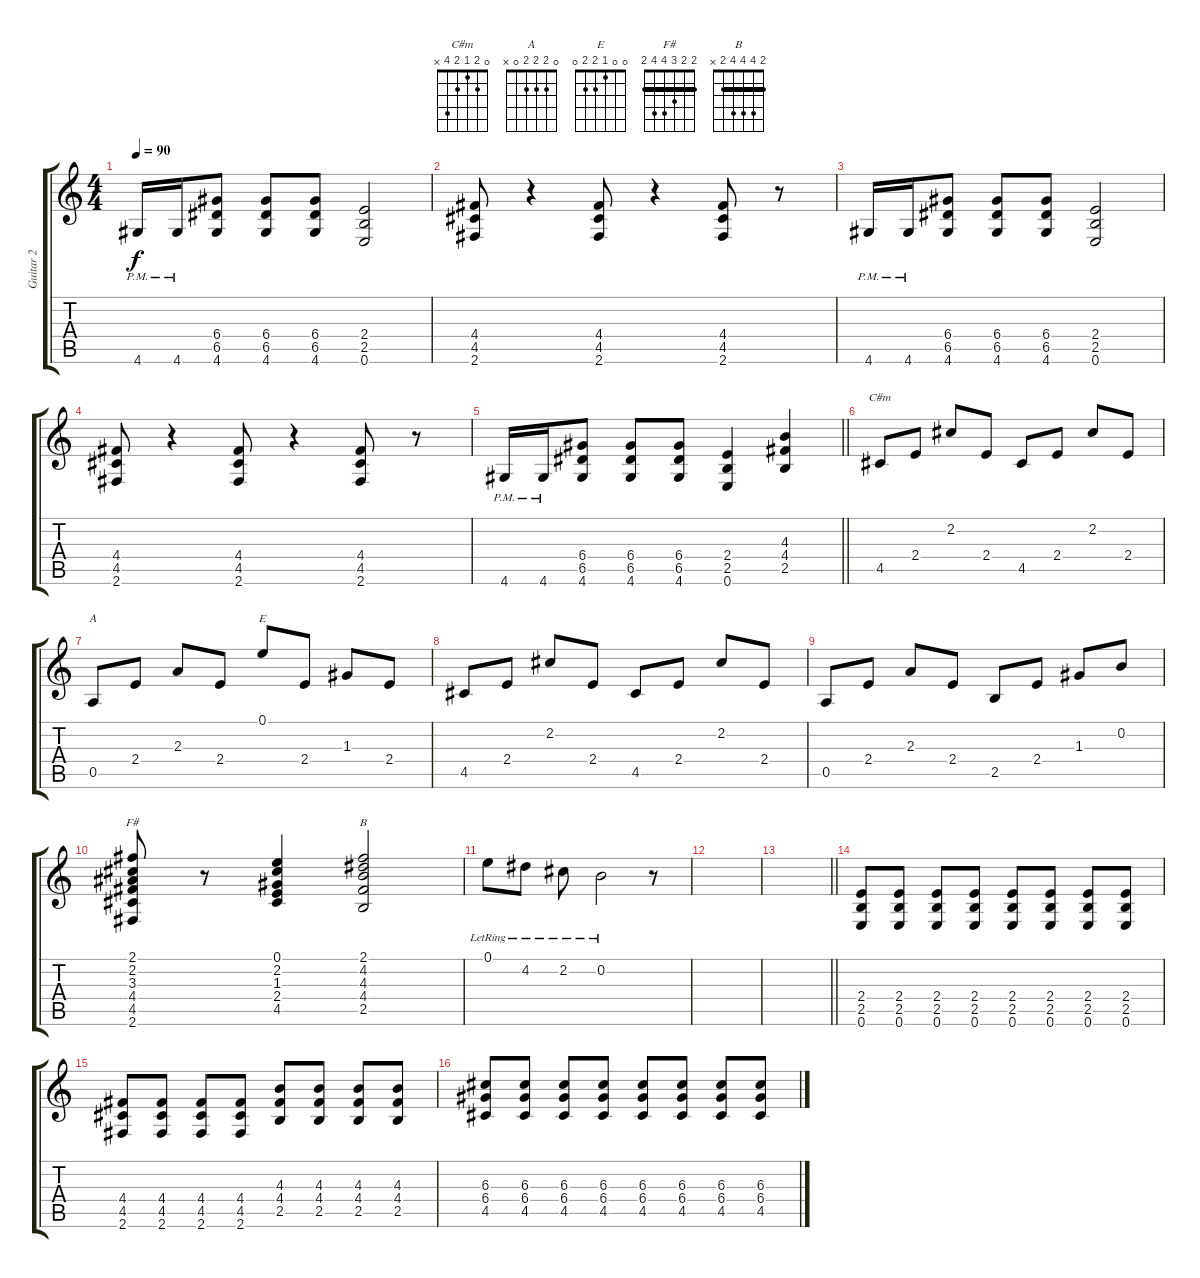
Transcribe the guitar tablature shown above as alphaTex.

\track ("Guitar 2" "Guitar 2") {instrument overdrivenguitar}
\staff {score tabs}
\tuning (E4 B3 G3 D3 A2 E2) {hide}
\chord ("C#m" 0 2 1 2 4 x)
\chord ("A" 0 2 2 2 0 x)
\chord ("E" 0 0 1 2 2 0)
\chord ("F#" 2 2 3 4 4 2) {barre 2}
\chord ("B" 2 4 4 4 2 x) {barre 2}
\ts (4 4)
\tempo 90
\clef g2
\ks c
4.6{pm}.16{dy f} 4.6{pm}.16 (6.4 6.5 4.6).8 (6.4 6.5 4.6).8 (6.4 6.5 4.6).8 (2.4 2.5 0.6).2 |
(4.4 4.5 2.6).8 r.4 (4.4 4.5 2.6).8 r.4 (4.4 4.5 2.6).8 r.8 |
4.6{pm}.16 4.6{pm}.16 (6.4 6.5 4.6).8 (6.4 6.5 4.6).8 (6.4 6.5 4.6).8 (2.4 2.5 0.6).2 |
(4.4 4.5 2.6).8 r.4 (4.4 4.5 2.6).8 r.4 (4.4 4.5 2.6).8 r.8 |
\barLineRight lightlight
4.6{pm}.16 4.6{pm}.16 (6.4 6.5 4.6).8 (6.4 6.5 4.6).8 (6.4 6.5 4.6).8 (2.4 2.5 0.6).4 (4.3 4.4 2.5).4 |
4.5.8{ch "C#m"} 2.4.8 2.2.8 2.4.8 4.5.8 2.4.8 2.2.8 2.4.8 |
0.5.8{ch "A"} 2.4.8 2.3.8 2.4.8 0.1.8{ch "E"} 2.4.8 1.3.8 2.4.8 |
4.5.8 2.4.8 2.2.8 2.4.8 4.5.8 2.4.8 2.2.8 2.4.8 |
0.5.8 2.4.8 2.3.8 2.4.8 2.5.8 2.4.8 1.3.8 0.2.8 |
(2.1 2.2 3.3 4.4 4.5 2.6).8{ch "F#"} r.8 (0.1 2.2 1.3 2.4 4.5).4 (2.1 4.2 4.3 4.4 2.5).2{ch "B"} |
0.1{lr}.8 4.2{lr}.8 2.2{lr}.8 0.2{lr}.2 r.8 |
|
\barLineRight lightlight
|
(2.4 2.5 0.6).8 (2.4 2.5 0.6).8 (2.4 2.5 0.6).8 (2.4 2.5 0.6).8 (2.4 2.5 0.6).8 (2.4 2.5 0.6).8 (2.4 2.5 0.6).8 (2.4 2.5 0.6).8 |
(4.4 4.5 2.6).8 (4.4 4.5 2.6).8 (4.4 4.5 2.6).8 (4.4 4.5 2.6).8 (4.3 4.4 2.5).8 (4.3 4.4 2.5).8 (4.3 4.4 2.5).8 (4.3 4.4 2.5).8 |
(6.3 6.4 4.5).8 (6.3 6.4 4.5).8 (6.3 6.4 4.5).8 (6.3 6.4 4.5).8 (6.3 6.4 4.5).8 (6.3 6.4 4.5).8 (6.3 6.4 4.5).8 (6.3 6.4 4.5).8
